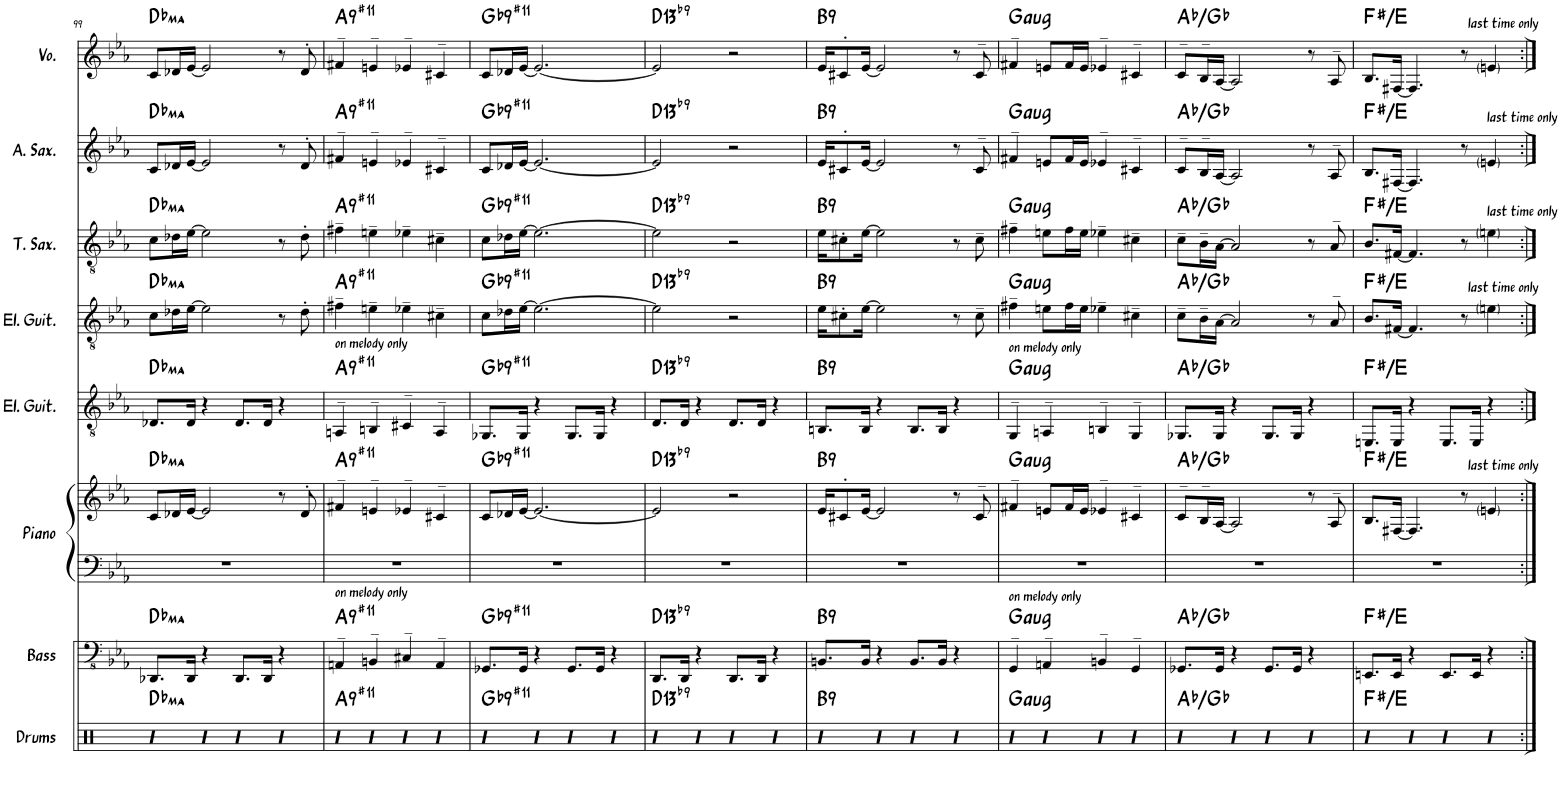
**kern	**harte	**kern	**harte	**kern	**kern	**harte	**kern	**kern	**harte	**kern	**harte	**kern	**harte	**kern	**harte
*part8	*part8	*part7	*part7	*part6	*part6	*part6	*part5	*part4	*part4	*part3	*part3	*part2	*part2	*part1	*part1
*staff9	*	*staff8	*	*staff7	*staff6	*	*staff5	*staff4	*	*staff3	*	*staff2	*	*staff1	*
*I"Drums	*	*I"Bass	*	*I"Piano	*	*	*I"Electric Guitar	*I"Electric Guitar	*	*I"Tenor Saxophone	*	*I"Alto Saxophone	*	*I"Voice	*
*I'Drums	*	*I'Bass	*	*I'Piano	*	*	*I'El. Guit.	*I'El. Guit.	*	*I'T. Sax.	*	*I'A. Sax.	*	*I'Vo.	*
!!LO:PB:g=z
*clefX	*	*clefFv4	*	*clefF4	*clefG2	*	*clefGv2	*clefGv2	*	*clefGv2	*	*clefG2	*	*clefG2	*
*	*	*	*	*	*	*	*	*	*	*ITrd8c14	*	*ITrd5c9	*	*	*
*k[]	*	*k[b-e-a-]	*	*k[b-e-a-]	*k[b-e-a-]	*	*k[b-e-a-]	*k[b-e-a-]	*	*k[b-e-a-]	*	*k[b-e-a-]	*	*k[b-e-a-]	*
*M4/4	*	*M4/4	*	*M4/4	*M4/4	*	*M4/4	*M4/4	*	*M4/4	*	*M4/4	*	*M4/4	*
=99	=99	=99	=99	=99	=99	=99	=99	=99	=99	=99	=99	=99	=99	=99	=99
!	!LO:H:kt=ma	!	!LO:H:kt=ma	!	!	!LO:H:kt=ma	!	!	!LO:H:kt=ma	!	!LO:H:kt=ma	!	!LO:H:kt=ma	!	!LO:H:kt=ma
4R	Db:maj	8.DDD-X/L	Db:maj	1r	8c/L	Db:maj	8.D-X/L	8c\L	Db:maj	8c\L	Db:maj	8c/L	Db:maj	8c/L	Db:maj
.	.	.	.	.	16d-X/L	.	.	16d-X\L	.	16d-X\L	.	16d-X/L	.	16d-X/L	.
.	.	16DDD-/Jk	.	.	[16e-/JJ	.	16D-/Jk	[16e-\JJ	.	[16e-\JJ	.	[16e-/JJ	.	[16e-/JJ	.
4R	.	4r	.	.	2e-/]	.	4r	2e-\]	.	2e-\]	.	2e-/]	.	2e-/]	.
4R	.	8.DDD-/L	.	.	.	.	8.D-/L	.	.	.	.	.	.	.	.
.	.	16DDD-/Jk	.	.	.	.	16D-/Jk	.	.	.	.	.	.	.	.
4R	.	4r	.	.	8r	.	4r	8r	.	8r	.	8r	.	8r	.
.	.	.	.	.	8d-'>/	.	.	8d-'>\	.	8d-'>\	.	8d-'>/	.	8d-'>/	.
=100	=100	=100	=100	=100	=100	=100	=100	=100	=100	=100	=100	=100	=100	=100	=100
!	!	!	!	!	!	!	!LO:TX:a:t=on melody only	!	!	!	!	!	!	!	!
!	!LO:H:kt=9	!LO:TX:a:t=on melody only	!LO:H:kt=9	!	!	!LO:H:kt=9	!	!	!LO:H:kt=9	!	!LO:H:kt=9	!	!LO:H:kt=9	!	!LO:H:kt=9
4R	A:9(#11)	4AAAn~>/	A:9(#11)	1r	4f#X~>/	A:9(#11)	4AAn~>/	4f#X~>\	A:9(#11)	4f#X~>\	A:9(#11)	4f#X~>/	A:9(#11)	4f#X~>/	A:9(#11)
4R	.	4BBBn~>/	.	.	4en~>/	.	4BBn~>/	4en~>\	.	4en~>\	.	4en~>/	.	4en~>/	.
4R	.	4CC#X~>/	.	.	4e-X~>/	.	4C#X~>/	4e-X~>\	.	4e-X~>\	.	4e-X~>/	.	4e-X~>/	.
4R	.	4AAA~>/	.	.	4c#X~>/	.	4AA~>/	4c#X~>\	.	4c#X~>\	.	4c#X~>/	.	4c#X~>/	.
=101	=101	=101	=101	=101	=101	=101	=101	=101	=101	=101	=101	=101	=101	=101	=101
!	!LO:H:kt=9	!	!LO:H:kt=9	!	!	!LO:H:kt=9	!	!	!LO:H:kt=9	!	!LO:H:kt=9	!	!LO:H:kt=9	!	!LO:H:kt=9
4R	Gb:9(#11)	8.GGG-X/L	Gb:9(#11)	1r	8c/L	Gb:9(#11)	8.GG-X/L	8c\L	Gb:9(#11)	8c\L	Gb:9(#11)	8c/L	Gb:9(#11)	8c/L	Gb:9(#11)
.	.	.	.	.	16d-X/L	.	.	16d-X\L	.	16d-X\L	.	16d-X/L	.	16d-X/L	.
.	.	16GGG-/Jk	.	.	[16e-/JJ	.	16GG-/Jk	[16e-\JJ	.	[16e-\JJ	.	[16e-/JJ	.	[16e-/JJ	.
4R	.	4r	.	.	2.e-/_	.	4r	2.e-\_	.	2.e-\_	.	2.e-/_	.	2.e-/_	.
4R	.	8.GGG-/L	.	.	.	.	8.GG-/L	.	.	.	.	.	.	.	.
.	.	16GGG-/Jk	.	.	.	.	16GG-/Jk	.	.	.	.	.	.	.	.
4R	.	4r	.	.	.	.	4r	.	.	.	.	.	.	.	.
=102	=102	=102	=102	=102	=102	=102	=102	=102	=102	=102	=102	=102	=102	=102	=102
!	!LO:H:kt=13	!	!LO:H:kt=13	!	!	!LO:H:kt=13	!	!	!LO:H:kt=13	!	!LO:H:kt=13	!	!LO:H:kt=13	!	!LO:H:kt=13
4R	D:(3,5,b7,b9,11,13)	8.DDD/L	D:(3,5,b7,b9,11,13)	1r	2e-/]	D:(3,5,b7,b9,11,13)	8.D/L	2e-\]	D:(3,5,b7,b9,11,13)	2e-\]	D:(3,5,b7,b9,11,13)	2e-/]	D:(3,5,b7,b9,11,13)	2e-/]	D:(3,5,b7,b9,11,13)
.	.	16DDD/Jk	.	.	.	.	16D/Jk	.	.	.	.	.	.	.	.
4R	.	4r	.	.	.	.	4r	.	.	.	.	.	.	.	.
4R	.	8.DDD/L	.	.	2r	.	8.D/L	2r	.	2r	.	2r	.	2r	.
.	.	16DDD/Jk	.	.	.	.	16D/Jk	.	.	.	.	.	.	.	.
4R	.	4r	.	.	.	.	4r	.	.	.	.	.	.	.	.
=103	=103	=103	=103	=103	=103	=103	=103	=103	=103	=103	=103	=103	=103	=103	=103
!	!LO:H:kt=9	!	!LO:H:kt=9	!	!	!LO:H:kt=9	!	!	!LO:H:kt=9	!	!LO:H:kt=9	!	!LO:H:kt=9	!	!LO:H:kt=9
4R	B:9	8.BBBn/L	B:9	1r	16e-/KL	B:9	8.BBn/L	16e-\KL	B:9	16e-\KL	B:9	16e-/KL	B:9	16e-/KL	B:9
.	.	.	.	.	8c#X'>/	.	.	8c#X'>\	.	8c#X'>\	.	8c#X'>/	.	8c#X'>/	.
.	.	16BBB/Jk	.	.	[16e-/Jk	.	16BB/Jk	[16e-\Jk	.	[16e-\Jk	.	[16e-/Jk	.	[16e-/Jk	.
4R	.	4r	.	.	2e-/]	.	4r	2e-\]	.	2e-\]	.	2e-/]	.	2e-/]	.
4R	.	8.BBB/L	.	.	.	.	8.BB/L	.	.	.	.	.	.	.	.
.	.	16BBB/Jk	.	.	.	.	16BB/Jk	.	.	.	.	.	.	.	.
4R	.	4r	.	.	8r	.	4r	8r	.	8r	.	8r	.	8r	.
.	.	.	.	.	8c#~>/	.	.	8c#~>\	.	8c#~>\	.	8c#~>/	.	8c#~>/	.
=104	=104	=104	=104	=104	=104	=104	=104	=104	=104	=104	=104	=104	=104	=104	=104
!	!	!	!	!	!	!	!LO:TX:a:t=on melody only	!	!	!	!	!	!	!	!
!	!LO:H:kt=aug	!LO:TX:a:t=on melody only	!LO:H:kt=aug	!	!	!LO:H:kt=aug	!	!	!LO:H:kt=aug	!	!LO:H:kt=aug	!	!LO:H:kt=aug	!	!LO:H:kt=aug
4R	G:aug	4GGG~>/	G:aug	1r	4f#X~>/	G:aug	4GG~>/	4f#X~>\	G:aug	4f#X~>\	G:aug	4f#X~>/	G:aug	4f#X~>/	G:aug
4R	.	4AAAn~>/	.	.	8en/L	.	4AAn~>/	8en\L	.	8en\L	.	8en/L	.	8en/L	.
.	.	.	.	.	16f#/L	.	.	16f#\L	.	16f#\L	.	16f#/L	.	16f#/L	.
.	.	.	.	.	16e/JJ	.	.	16e\JJ	.	16e\JJ	.	16e/JJ	.	16e/JJ	.
4R	.	4BBBn~>/	.	.	4e-X~>/	.	4BBn~>/	4e-X~>\	.	4e-X~>\	.	4e-X~>/	.	4e-X~>/	.
4R	.	4GGG~>/	.	.	4c#X~>/	.	4GG~>/	4c#X~>\	.	4c#X~>\	.	4c#X~>/	.	4c#X~>/	.
=105	=105	=105	=105	=105	=105	=105	=105	=105	=105	=105	=105	=105	=105	=105	=105
4R	Ab:maj/b7	8.GGG-X/L	Ab:maj/b7	1r	8c~>/L	Ab:maj/b7	8.GG-X/L	8c~>\L	Ab:maj/b7	8c~>\L	Ab:maj/b7	8c~>/L	Ab:maj/b7	8c~>/L	Ab:maj/b7
.	.	.	.	.	16B-~>/L	.	.	16B-~>\L	.	16B-~>\L	.	16B-~>/L	.	16B-~>/L	.
.	.	16GGG-/Jk	.	.	[16A-/JJ	.	16GG-/Jk	[16A-\JJ	.	[16A-\JJ	.	[16A-/JJ	.	[16A-/JJ	.
4R	.	4r	.	.	2A-/]	.	4r	2A-/]	.	2A-/]	.	2A-/]	.	2A-/]	.
4R	.	8.GGG-/L	.	.	.	.	8.GG-/L	.	.	.	.	.	.	.	.
.	.	16GGG-/Jk	.	.	.	.	16GG-/Jk	.	.	.	.	.	.	.	.
4R	.	4r	.	.	8r	.	4r	8r	.	8r	.	8r	.	8r	.
.	.	.	.	.	8A-~>/	.	.	8A-~>/	.	8A-~>/	.	8A-~>/	.	8A-~>/	.
=106	=106	=106	=106	=106	=106	=106	=106	=106	=106	=106	=106	=106	=106	=106	=106
4R	F#:maj/b7	8.EEEn/L	F#:maj/b7	1r	8.B-/L	F#:maj/b7	8.EEn/L	8.B-/L	F#:maj/b7	8.B-/L	F#:maj/b7	8.B-/L	F#:maj/b7	8.B-/L	F#:maj/b7
.	.	16EEE/Jk	.	.	[16F#X/Jk	.	16EE/Jk	[16F#X/Jk	.	[16F#X/Jk	.	[16F#X/Jk	.	[16F#X/Jk	.
4R	.	4r	.	.	4.F#/]	.	4r	4.F#/]	.	4.F#/]	.	4.F#/]	.	4.F#/]	.
4R	.	8.EEE/L	.	.	.	.	8.EE/L	.	.	.	.	.	.	.	.
.	.	.	.	.	8r	.	.	8r	.	8r	.	8r	.	8r	.
.	.	16EEE/Jk	.	.	.	.	16EE/Jk	.	.	.	.	.	.	.	.
!	!	!	!	!	!	!	!	!	!	!	!	!	!	!LO:TX:a:t=last time only	!
!	!	!	!	!	!	!	!	!	!	!	!	!LO:TX:a:t=last time only	!	!	!
!	!	!	!	!	!	!	!	!	!	!LO:TX:a:t=last time only	!	!	!	!	!
!	!	!	!	!	!	!	!	!LO:TX:a:t=last time only	!	!	!	!	!	!	!
!	!	!	!	!	!LO:TX:a:t=last time only	!	!	!	!	!	!	!	!	!	!
4R	.	4r	.	.	4en/	.	4r	4en\	.	4en\	.	4en/	.	4en/	.
=:|!	=:|!	=:|!	=:|!	=:|!	=:|!	=:|!	=:|!	=:|!	=:|!	=:|!	=:|!	=:|!	=:|!	=:|!	=:|!
*-	*-	*-	*-	*-	*-	*-	*-	*-	*-	*-	*-	*-	*-	*-	*-
